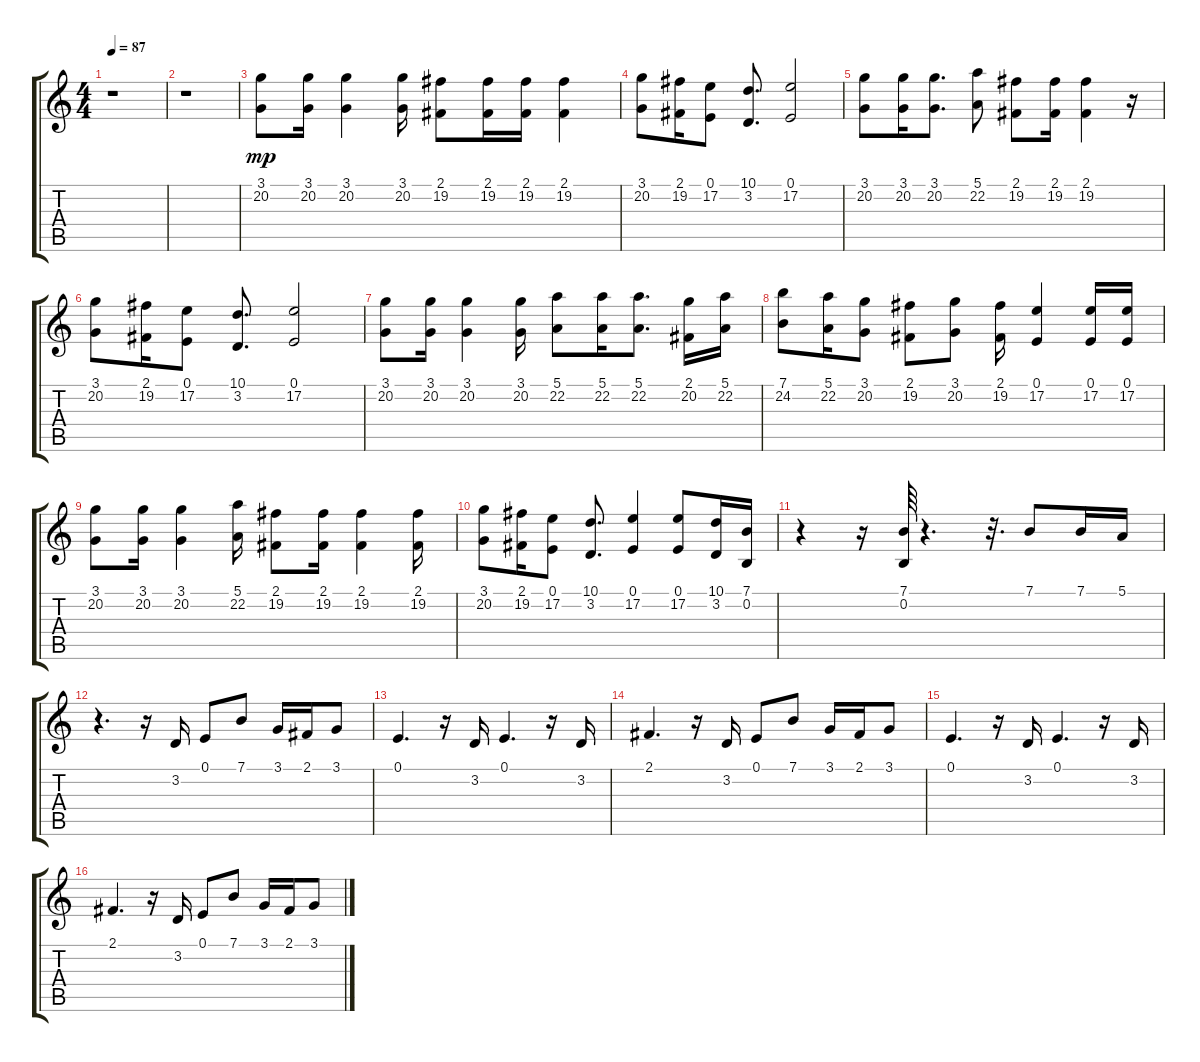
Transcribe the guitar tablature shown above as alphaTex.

\track "" {instrument altosax}
\staff {score tabs}
\tuning (E4 B3 G3 D3 A2 E2) {hide}
\ts (4 4)
\tempo 87
\clef g2
\ks c
r.1{dy mp} |
r.1 |
(3.1 20.2).8 (3.1 20.2).16 (3.1 20.2).4 (3.1 20.2).16 (2.1 19.2).8 (2.1 19.2).16 (2.1 19.2).16 (2.1 19.2).4 |
(3.1 20.2).8 (2.1 19.2).16 (0.1 17.2).8 (10.1 3.2).8{d} (0.1 17.2).2 |
(3.1 20.2).8 (3.1 20.2).16 (3.1 20.2).8{d} (5.1 22.2).8 (2.1 19.2).8 (2.1 19.2).16 (2.1 19.2).4 r.16 |
(3.1 20.2).8 (2.1 19.2).16 (0.1 17.2).8 (10.1 3.2).8{d} (0.1 17.2).2 |
(3.1 20.2).8 (3.1 20.2).16 (3.1 20.2).4 (3.1 20.2).16 (5.1 22.2).8 (5.1 22.2).16 (5.1 22.2).8{d} (2.1 20.2).16 (5.1 22.2).16 |
(7.1 24.2).8 (5.1 22.2).16 (3.1 20.2).8 (2.1 19.2).8 (3.1 20.2).8 (2.1 19.2).16 (0.1 17.2).4 (0.1 17.2).16 (0.1 17.2).16 |
(3.1 20.2).8 (3.1 20.2).16 (3.1 20.2).4 (5.1 22.2).16 (2.1 19.2).8 (2.1 19.2).16 (2.1 19.2).4 (2.1 19.2).16 |
(3.1 20.2).8 (2.1 19.2).16 (0.1 17.2).8 (10.1 3.2).8{d} (0.1 17.2).4 (0.1 17.2).8 (10.1 3.2).16 (7.1 0.2).16 |
r.4 r.16 (7.1 0.2).64 r.4{d} r.32{d} 7.1.8 7.1.16 5.1.16 |
r.4{d} r.16 3.2.16 0.1.8 7.1.8 3.1.16 2.1.16 3.1.8 |
0.1.4{d} r.16 3.2.16 0.1.4{d} r.16 3.2.16 |
2.1.4{d} r.16 3.2.16 0.1.8 7.1.8 3.1.16 2.1.16 3.1.8 |
0.1.4{d} r.16 3.2.16 0.1.4{d} r.16 3.2.16 |
2.1.4{d} r.16 3.2.16 0.1.8 7.1.8 3.1.16 2.1.16 3.1.8
